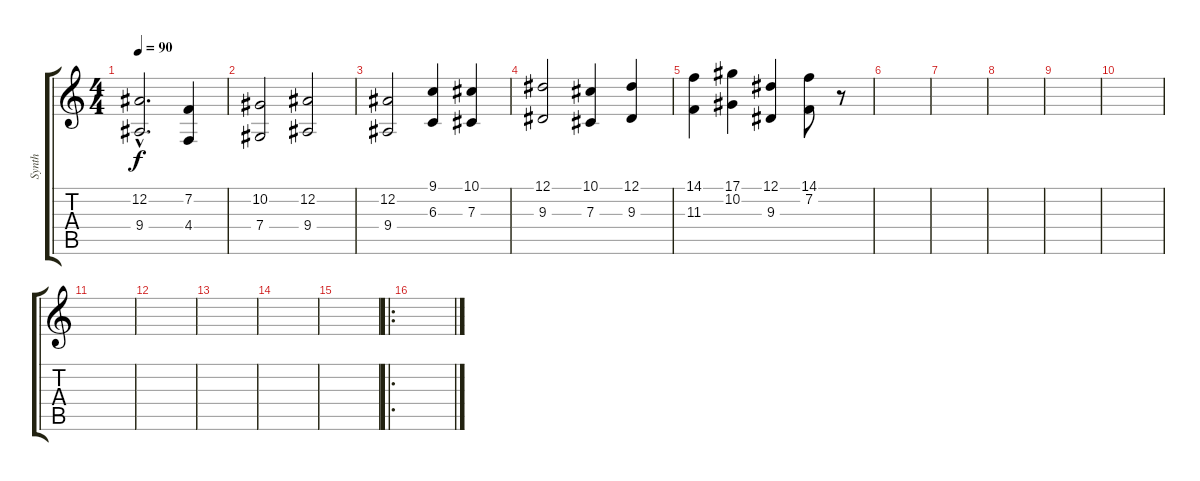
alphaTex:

\track ("Synth" "Synth") {instrument synthstrings1}
\staff {score tabs}
\tuning (Eb4 Bb3 Gb3 Db3 Ab2 Eb2) {hide}
\ts (4 4)
\tempo 90
\clef g2
\ks c
(12.2{hac} 9.4{hac}).2{d dy f} (7.2 4.4).4 |
(10.2 7.4).2 (12.2 9.4).2 |
(12.2 9.4).2 (9.1 6.3).4 (10.1 7.3).4 |
(12.1 9.3).2 (10.1 7.3).4 (12.1 9.3).4 |
(14.1 11.3).4 (17.1 10.2).4 (12.1 9.3).4 (14.1 7.2).8 r.8 |
|
|
|
|
|
|
|
|
|
|
\ro
